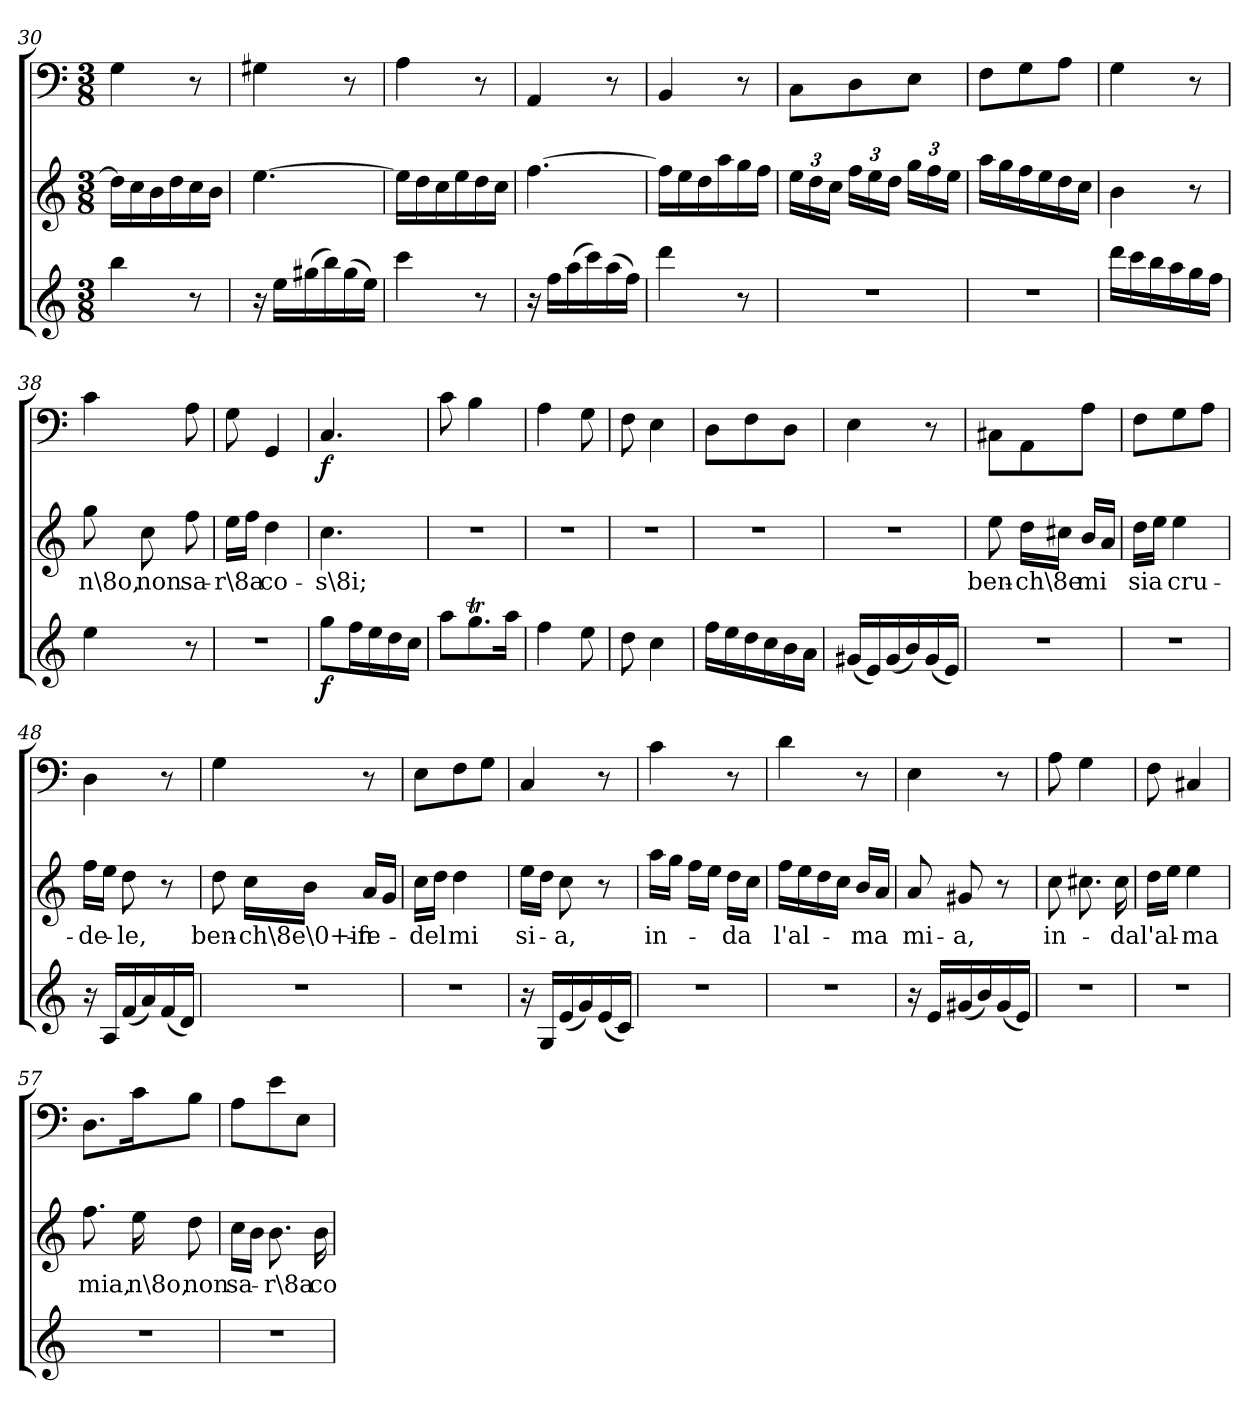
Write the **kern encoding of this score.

**kern	**dynam	**kern	**text	**kern	**dynam
*part3	*part3	*part2	*part2	*part1	*part1
*staff3	*staff3	*staff2	*staff2	*staff1	*staff1
*clefG2	*	*clefG2	*	*clefF4	*
*k[]	*	*k[]	*	*k[]	*
*a:	*	*a:	*	*a:	*
*M3/8	*	*M3/8	*	*M3/8	*
=30	=30	=30	=30	=30	=30
4bb\	.	16dd\LL]	.	4G\	.
.	.	16cc\	.	.	.
.	.	16b\	.	.	.
.	.	16dd\	.	.	.
8r	.	16cc\	.	8r	.
.	.	16b\JJ	.	.	.
=31	=31	=31	=31	=31	=31
16r	.	[4.ee\	.	4G#X\	.
16ee\LL	.	.	.	.	.
(16gg#X\	.	.	.	.	.
16bb\)	.	.	.	.	.
(16gg#\	.	.	.	8r	.
16ee\JJ)	.	.	.	.	.
=32	=32	=32	=32	=32	=32
4ccc\	.	16ee\LL]	.	4A\	.
.	.	16dd\	.	.	.
.	.	16cc\	.	.	.
.	.	16ee\	.	.	.
8r	.	16dd\	.	8r	.
.	.	16cc\JJ	.	.	.
=33	=33	=33	=33	=33	=33
16r	.	[4.ff\	.	4AA/	.
16ff\LL	.	.	.	.	.
(16aa\	.	.	.	.	.
16ccc\)	.	.	.	.	.
(16aa\	.	.	.	8r	.
16ff\JJ)	.	.	.	.	.
=34	=34	=34	=34	=34	=34
4ddd\	.	16ff\LL]	.	4BB/	.
.	.	16ee\	.	.	.
.	.	16dd\	.	.	.
.	.	16aa\	.	.	.
8r	.	16gg\	.	8r	.
.	.	16ff\JJ	.	.	.
=35	=35	=35	=35	=35	=35
4.r	.	24ee\LL	.	8C\L	.
.	.	24dd\	.	.	.
.	.	24cc\JJ	.	.	.
.	.	24ff\LL	.	8D\	.
.	.	24ee\	.	.	.
.	.	24dd\JJ	.	.	.
.	.	24gg\LL	.	8E\J	.
.	.	24ff\	.	.	.
.	.	24ee\JJ	.	.	.
=36	=36	=36	=36	=36	=36
4.r	.	16aa\LL	.	8F\L	.
.	.	16gg\	.	.	.
.	.	16ff\	.	8G\	.
.	.	16ee\	.	.	.
.	.	16dd\	.	8A\J	.
.	.	16cc\JJ	.	.	.
=37	=37	=37	=37	=37	=37
16ddd\LL	.	4b\	.	4G\	.
16ccc\	.	.	.	.	.
16bb\	.	.	.	.	.
16aa\	.	.	.	.	.
16gg\	.	8r	.	8r	.
16ff\JJ	.	.	.	.	.
=38	=38	=38	=38	=38	=38
4ee\	.	8gg\	n\8o,	4c\	.
.	.	8cc\	non	.	.
8r	.	8ff\	sa-	8A\	.
=39	=39	=39	=39	=39	=39
4.r	.	16ee\LL	-r\8a	8G\	.
.	.	16ff\JJ	.	.	.
.	.	4dd\	co-	4GG/	.
=40	=40	=40	=40	=40	=40
8gg\L	f	4.cc\	-s\8i;	4.C/	f
16ff\L	.	.	.	.	.
16ee\	.	.	.	.	.
16dd\	.	.	.	.	.
16cc\JJ	.	.	.	.	.
=41	=41	=41	=41	=41	=41
8aa\L	.	4.r	.	8c\	.
8.ggT\	.	.	.	4B\	.
16aa\Jk	.	.	.	.	.
=42	=42	=42	=42	=42	=42
4ff\	.	4.r	.	4A\	.
8ee\	.	.	.	8G\	.
=43	=43	=43	=43	=43	=43
8dd\	.	4.r	.	8F\	.
4cc\	.	.	.	4E\	.
=44	=44	=44	=44	=44	=44
16ff\LL	.	4.r	.	8D\L	.
16ee\	.	.	.	.	.
16dd\	.	.	.	8F\	.
16cc\	.	.	.	.	.
16b\	.	.	.	8D\J	.
16a\JJ	.	.	.	.	.
=45	=45	=45	=45	=45	=45
(16g#X/LL	.	4.r	.	4E\	.
16e/)	.	.	.	.	.
(16g#/	.	.	.	.	.
16b/)	.	.	.	.	.
(16g#/	.	.	.	8r	.
16e/JJ)	.	.	.	.	.
=46	=46	=46	=46	=46	=46
4.r	.	8ee\	ben-	8C#X\L	.
.	.	16dd\LL	-ch\8e	8AA\	.
.	.	16cc#X\JJ	.	.	.
.	.	16b/LL	mi	8A\J	.
.	.	16a/JJ	.	.	.
=47	=47	=47	=47	=47	=47
4.r	.	16dd\LL	sia	8F\L	.
.	.	16ee\JJ	.	.	.
.	.	4ee\	cru-	8G\	.
.	.	.	.	8A\J	.
=48	=48	=48	=48	=48	=48
16r	.	16ff\LL	-de-	4D\	.
16A/LL	.	16ee\JJ	.	.	.
(16f/	.	8dd\	-le,	.	.
16a/)	.	.	.	.	.
(16f/	.	8r	.	8r	.
16d/JJ)	.	.	.	.	.
=49	=49	=49	=49	=49	=49
4.r	.	8dd\	ben-	4G\	.
.	.	16cc\LL	-ch\8e\0+in-	.	.
.	.	16b\JJ	.	.	.
.	.	16a/LL	-fe-	8r	.
.	.	16g/JJ	.	.	.
=50	=50	=50	=50	=50	=50
4.r	.	16cc\LL	-del	8E\L	.
.	.	16dd\JJ	.	.	.
.	.	4dd\	mi	8F\	.
.	.	.	.	8G\J	.
=51	=51	=51	=51	=51	=51
16r	.	16ee\LL	si-	4C/	.
16G/LL	.	16dd\JJ	.	.	.
(16e/	.	8cc\	-a,	.	.
16g/)	.	.	.	.	.
(16e/	.	8r	.	8r	.
16c/JJ)	.	.	.	.	.
=52	=52	=52	=52	=52	=52
4.r	.	16aa\LL	in-	4c\	.
.	.	16gg\JJ	.	.	.
.	.	16ff\LL	.	.	.
.	.	16ee\JJ	.	.	.
.	.	16dd\LL	-da	8r	.
.	.	16cc\JJ	.	.	.
=53	=53	=53	=53	=53	=53
4.r	.	16ff\LL	l'al-	4d\	.
.	.	16ee\	.	.	.
.	.	16dd\	.	.	.
.	.	16cc\JJ	.	.	.
.	.	16b/LL	-ma	8r	.
.	.	16a/JJ	.	.	.
=54	=54	=54	=54	=54	=54
16r	.	8a/	mi-	4E\	.
16e/LL	.	.	.	.	.
(16g#X/	.	8g#X/	-a,	.	.
16b/)	.	.	.	.	.
(16g#/	.	8r	.	8r	.
16e/JJ)	.	.	.	.	.
=55	=55	=55	=55	=55	=55
4.r	.	8cc\	in-	8A\	.
.	.	8.cc#X\	.	4G\	.
.	.	16cc#\	-da	.	.
=56	=56	=56	=56	=56	=56
4.r	.	16dd\LL	l'al-	8F\	.
.	.	16ee\JJ	.	.	.
.	.	4ee\	-ma	4C#X/	.
=57	=57	=57	=57	=57	=57
4.r	.	8.ff\	mia,	8.D\L	.
.	.	16ee\	n\8o,	16c\K	.
.	.	8dd\	non	8B\J	.
=58	=58	=58	=58	=58	=58
4.r	.	16cc\LL	sa-	8A\L	.
.	.	16b\JJ	.	.	.
.	.	8.b\	-r\8a	8e\	.
.	.	.	.	8E\J	.
.	.	16b\	co-	.	.
=	=	=	=	=	=
*-	*-	*-	*-	*-	*-
